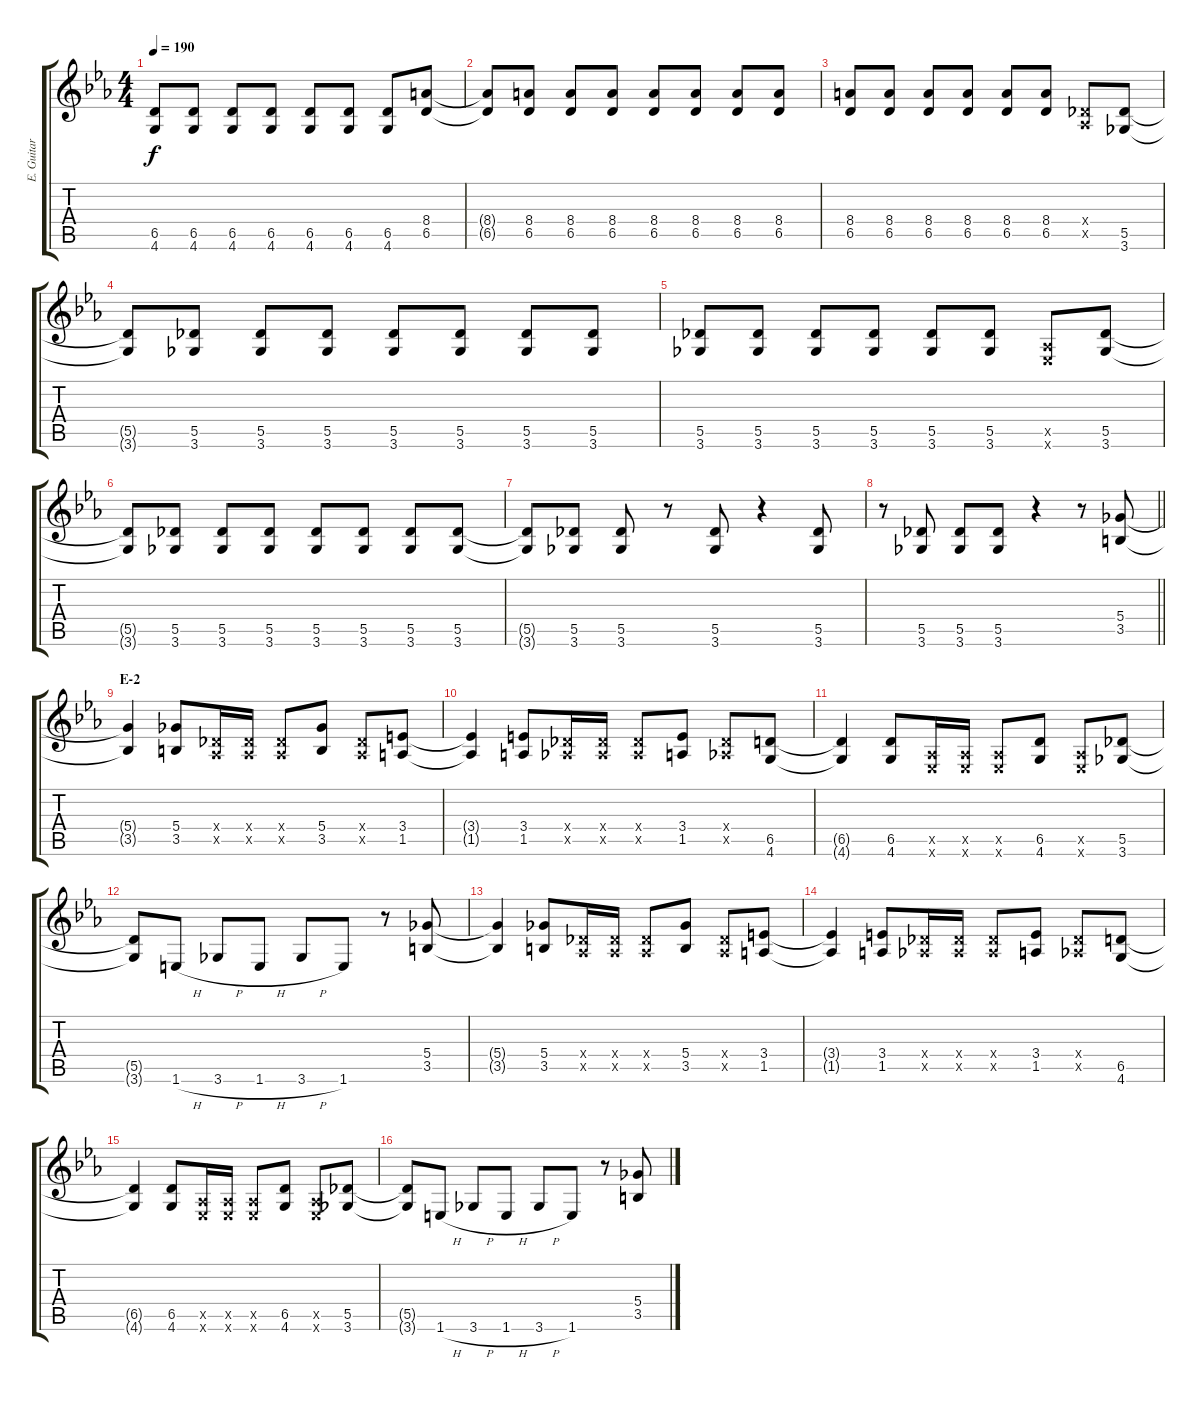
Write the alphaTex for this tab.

\track ("E. Guitar II" "E. Guitar ") {instrument overdrivenguitar}
\staff {score tabs}
\tuning (Eb4 Bb3 Gb3 Db3 Ab2 Eb2) {hide}
\ts (4 4)
\tempo 190
\clef g2
\ks eb
(6.5 4.6).8{dy f} (6.5 4.6).8 (6.5 4.6).8 (6.5 4.6).8 (6.5 4.6).8 (6.5 4.6).8 (6.5 4.6).8 (8.4 6.5).8 |
(8.4{t} 6.5{t}).8 (8.4 6.5).8 (8.4 6.5).8 (8.4 6.5).8 (8.4 6.5).8 (8.4 6.5).8 (8.4 6.5).8 (8.4 6.5).8 |
(8.4 6.5).8 (8.4 6.5).8 (8.4 6.5).8 (8.4 6.5).8 (8.4 6.5).8 (8.4 6.5).8 (0.4{x} 0.5{x}).8 (5.5 3.6).8 |
(5.5{t} 3.6{t}).8 (5.5 3.6).8 (5.5 3.6).8 (5.5 3.6).8 (5.5 3.6).8 (5.5 3.6).8 (5.5 3.6).8 (5.5 3.6).8 |
(5.5 3.6).8 (5.5 3.6).8 (5.5 3.6).8 (5.5 3.6).8 (5.5 3.6).8 (5.5 3.6).8 (0.5{x} 0.6{x}).8 (5.5 3.6).8 |
(5.5{t} 3.6{t}).8 (5.5 3.6).8 (5.5 3.6).8 (5.5 3.6).8 (5.5 3.6).8 (5.5 3.6).8 (5.5 3.6).8 (5.5 3.6).8 |
(5.5{t} 3.6{t}).8 (5.5 3.6).8 (5.5 3.6).8 r.8 (5.5 3.6).8 r.4 (5.5 3.6).8 |
\barLineRight lightlight
r.8 (5.5 3.6).8 (5.5 3.6).8 (5.5 3.6).8 r.4 r.8 (5.4 3.5).8 |
\section ("" "E-2")
(5.4{t} 3.5{t}).4 (5.4 3.5).8 (0.4{x} 0.5{x}).16 (0.4{x} 0.5{x}).16 (0.4{x} 0.5{x}).8 (5.4 3.5).8 (0.4{x} 0.5{x}).8 (3.4 1.5).8 |
(3.4{t} 1.5{t}).4 (3.4 1.5).8 (0.4{x} 0.5{x}).16 (0.4{x} 0.5{x}).16 (0.4{x} 0.5{x}).8 (3.4 1.5).8 (0.4{x} 0.5{x}).8 (6.5 4.6).8 |
(6.5{t} 4.6{t}).4 (6.5 4.6).8 (0.5{x} 0.6{x}).16 (0.5{x} 0.6{x}).16 (0.5{x} 0.6{x}).8 (6.5 4.6).8 (0.5{x} 0.6{x}).8 (5.5 3.6).8 |
(5.5{t} 3.6{t}).8 1.6{h}.8 3.6{h}.8 1.6{h}.8 3.6{h}.8 1.6.8 r.8 (5.4 3.5).8 |
(5.4{t} 3.5{t}).4 (5.4 3.5).8 (0.4{x} 0.5{x}).16 (0.4{x} 0.5{x}).16 (0.4{x} 0.5{x}).8 (5.4 3.5).8 (0.4{x} 0.5{x}).8 (3.4 1.5).8 |
(3.4{t} 1.5{t}).4 (3.4 1.5).8 (0.4{x} 0.5{x}).16 (0.4{x} 0.5{x}).16 (0.4{x} 0.5{x}).8 (3.4 1.5).8 (0.4{x} 0.5{x}).8 (6.5 4.6).8 |
(6.5{t} 4.6{t}).4 (6.5 4.6).8 (0.5{x} 0.6{x}).16 (0.5{x} 0.6{x}).16 (0.5{x} 0.6{x}).8 (6.5 4.6).8 (0.5{x} 0.6{x}).8 (5.5 3.6).8 |
(5.5{t} 3.6{t}).8 1.6{h}.8 3.6{h}.8 1.6{h}.8 3.6{h}.8 1.6.8 r.8 (5.4 3.5).8
